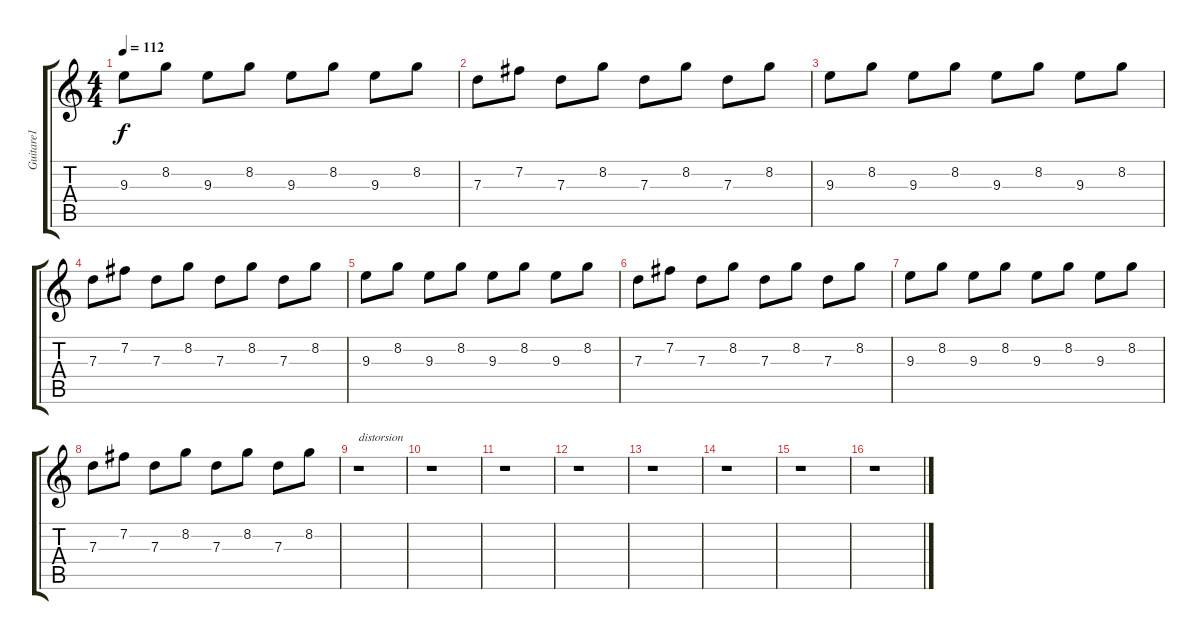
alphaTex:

\track ("Guitare1" "Guitare1") {instrument electricguitarclean}
\staff {score tabs}
\tuning (E4 B3 G3 D3 A2 E2) {hide}
\ts (4 4)
\tempo 112
\clef g2
\ks c
9.3.8{dy f} 8.2.8 9.3.8 8.2.8 9.3.8 8.2.8 9.3.8 8.2.8 |
7.3.8 7.2.8 7.3.8 8.2.8 7.3.8 8.2.8 7.3.8 8.2.8 |
9.3.8 8.2.8 9.3.8 8.2.8 9.3.8 8.2.8 9.3.8 8.2.8 |
7.3.8 7.2.8 7.3.8 8.2.8 7.3.8 8.2.8 7.3.8 8.2.8 |
9.3.8 8.2.8 9.3.8 8.2.8 9.3.8 8.2.8 9.3.8 8.2.8 |
7.3.8 7.2.8 7.3.8 8.2.8 7.3.8 8.2.8 7.3.8 8.2.8 |
9.3.8 8.2.8 9.3.8 8.2.8 9.3.8 8.2.8 9.3.8 8.2.8 |
7.3.8 7.2.8 7.3.8 8.2.8 7.3.8 8.2.8 7.3.8 8.2.8 |
r.1{txt "distorsion"} |
r.1 |
r.1 |
r.1 |
r.1 |
r.1 |
r.1 |
r.1
